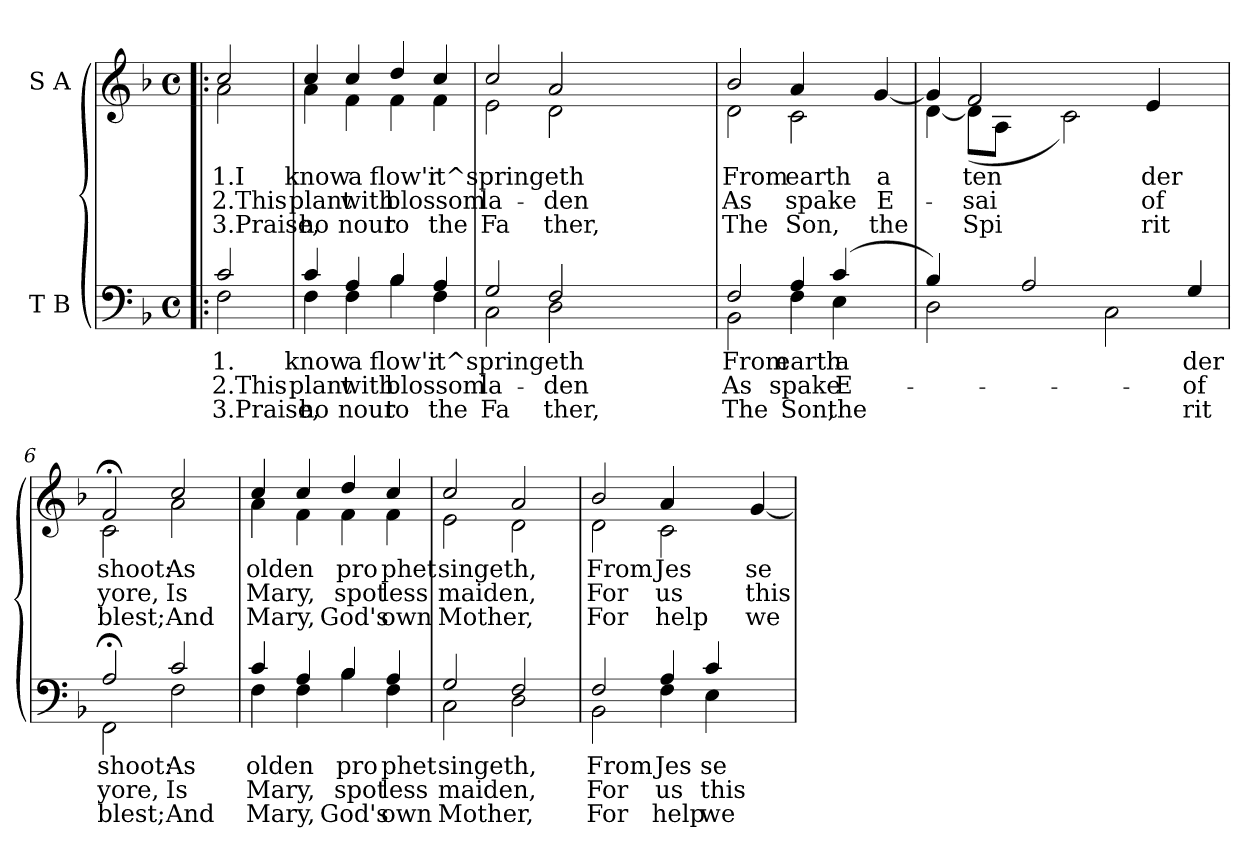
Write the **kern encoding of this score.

**kern	**text	**text	**text	**kern	**text	**text	**text
*part2	*part2	*part2	*part2	*part1	*part1	*part1	*part1
*staff2	*staff2	*staff2	*staff2	*staff1	*staff1	*staff1	*staff1
*I"T  B	*	*	*	*I"S  A	*	*	*
!!LO:PB:g=z
*stria5	*	*	*	*stria5	*	*	*
*clefF4	*	*	*	*clefG2	*	*	*
*k[b-]	*	*	*	*k[b-]	*	*	*
*F:	*	*	*	*F:	*	*	*
*M4/4	*	*	*	*M4/4	*	*	*
*met(c)	*	*	*	*met(c)	*	*	*
=1!|:	=1!|:	=1!|:	=1!|:	=1!|:	=1!|:	=1!|:	=1!|:
*^	*	*	*	*	*	*	*
!	!	!LO:LY:a:rj	!LO:LY:a:rj	!LO:LY:b:rj	!	!LO:LY:b:rj	!LO:LY:b:rj	!LO:LY:b:rj
*	*	*	*	*	*^	*	*	*
*	*	*	*	*	*	*^	*	*	*
2c/	2F\	1.	2.This	3.Praise,	2cc/	2a\	16ryy	1.I	2.This	3.Praise,
*	*	*	*	*	*MM60	*	*	*	*	*
.	.	.	.	.	.	.	4..ryy	.	.	.
=2	=2	=2	=2	=2	=2	=2	=2	=2	=2	=2
!	!	!LO:LY:a:rj	!LO:LY:a:rj	!LO:LY:b:rj	!	!	!	!LO:LY:b:rj	!LO:LY:b:rj	!LO:LY:b:rj
*	*	*	*	*	*	*v	*v	*	*	*
4c/	4F\	know	plant	ho	4cc/	4a\	know	plant	ho
!	!	!LO:LY:a:rj	!LO:LY:a:rj	!LO:LY:b:rj	!	!	!LO:LY:b:rj	!LO:LY:b:rj	!LO:LY:b:rj
4F\	4A/	a	with	nour	4cc/	4f\	a	with	nour
!	!	!LO:LY:a:rj	!LO:LY:a:rj	!LO:LY:b:rj	!	!	!LO:LY:b:rj	!LO:LY:b:rj	!LO:LY:b:rj
4B-/	4B-\	flow'r	blossom	to	4dd/	4f\	flow'r	blossom	to
!	!	!LO:LY:a:rj	!LO:LY:a:rj	!LO:LY:b:rj	!	!	!LO:LY:b:rj	!LO:LY:b:rj	!LO:LY:b:rj
4A/	4F\	it^springeth	.	the	4cc/	4f\	it^springeth	.	the
=3	=3	=3	=3	=3	=3	=3	=3	=3	=3
!	!	!LO:LY:a:rj	!LO:LY:a:rj	!LO:LY:b:rj	!	!	!LO:LY:b:rj	!LO:LY:b:rj	!LO:LY:b:rj
2G/	2C\	.	la-	-Fa	2cc/	2e\	.	la-	-Fa
!	!	!LO:LY:a:rj	!LO:LY:a:rj	!LO:LY:b:rj	!	!	!LO:LY:b:rj	!LO:LY:b:rj	!LO:LY:b:rj
2F/	2D\	.	den	ther,	2a/	2d\	.	den	ther,
=4	=4	=4	=4	=4	=4	=4	=4	=4	=4
!	!	!LO:LY:a:rj	!LO:LY:a:rj	!LO:LY:b:rj	!	!	!LO:LY:b:rj	!LO:LY:b:rj	!LO:LY:b:rj
2F/	2BB-\	From	As	The	2b-/	2d\	From	As	The
!	!	!LO:LY:a:rj	!LO:LY:a:rj	!LO:LY:b:rj	!	!	!LO:LY:b:rj	!LO:LY:b:rj	!LO:LY:b:rj
4A/	4F\	earth	spake	Son,	2c\	4a/	earth	spake	Son,
!	!	!LO:LY:a:rj	!LO:LY:a:rj	!LO:LY:b:rj	!	!	!	!	!
(>4c/	4E\	a	E-	-the	.	2ryy	.	.	.
!	!	!	!	!	!	!	!LO:LY:b:rj	!LO:LY:b:rj	!LO:LY:b:rj
4ryy	4ryy	.	.	.	[>4g/	.	a	E-	-the
=5	=5	=5	=5	=5	=5	=5	=5	=5	=5
!	!	!LO:LY:a:rj	!LO:LY:a:rj	!LO:LY:b:rj	!	!	!LO:LY:b:rj	!LO:LY:b:rj	!LO:LY:b:rj
2D\	4B-/)	.	.	.	4g/]	[<4d\	.	.	.
!	!	!	!	!	!	!	!LO:LY:b:rj	!LO:LY:b:rj	!LO:LY:b:rj
.	1.ryy	.	.	.	2f/	(<8d\L]	ten	sai	Spi
!	!	!	!	!	!	!	!LO:LY:b:rj	!LO:LY:b:rj	!LO:LY:b:rj
.	.	.	.	.	.	8A\J	.	.	.
2A/	.	.	.	.	.	4ryy	.	.	.
.	.	.	.	.	2c\)	1ryy	.	.	.
2C\	.	.	.	.	.	.	.	.	.
!	!	!	!	!	!	!	!LO:LY:b:rj	!LO:LY:b:rj	!LO:LY:b:rj
.	.	.	.	.	4e/	.	der	of	rit
!	!	!LO:LY:a:rj	!LO:LY:a:rj	!LO:LY:b:rj	!	!	!	!	!
4G/	.	der	of	rit	4ryy	.	.	.	.
=6	=6	=6	=6	=6	=6	=6	=6	=6	=6
!	!	!LO:LY:a:rj	!LO:LY:a:rj	!LO:LY:b:rj	!	!	!LO:LY:b:rj	!LO:LY:b:rj	!LO:LY:b:rj
2A;/	2FF\	shoot:	yore,	blest;	2f;</	2c\	shoot:	yore,	blest;
!	!	!LO:LY:a:rj	!LO:LY:a:rj	!LO:LY:b:rj	!	!	!LO:LY:b:rj	!LO:LY:b:rj	!LO:LY:b:rj
2c/	2F\	As	Is	And	2cc/	2a\	As	Is	And
!!LO:LB:g=z	!!
=7	=7	=7	=7	=7	=7	=7	=7	=7	=7
!	!	!LO:LY:a:rj	!LO:LY:a:rj	!LO:LY:b:rj	!	!	!LO:LY:b:rj	!LO:LY:b:rj	!LO:LY:b:rj
4c/	4F\	olden	Mary,	Mary,	4cc/	4a\	olden	Mary,	Mary,
!	!	!LO:LY:a:rj	!LO:LY:a:rj	!LO:LY:b:rj	!	!	!LO:LY:b:rj	!LO:LY:b:rj	!LO:LY:b:rj
4A/	4F\	.	.	.	4cc/	4f\	.	.	.
!	!	!LO:LY:a:rj	!LO:LY:a:rj	!LO:LY:b:rj	!	!	!LO:LY:b:rj	!LO:LY:b:rj	!LO:LY:b:rj
4B-/	4B-\	pro	spot	God's	4dd/	4f\	pro	spot	God's
!	!	!LO:LY:a:rj	!LO:LY:a:rj	!LO:LY:b:rj	!	!	!LO:LY:b:rj	!LO:LY:b:rj	!LO:LY:b:rj
4A/	4F\	phet	less	own	4cc/	4f\	phet	less	own
=8	=8	=8	=8	=8	=8	=8	=8	=8	=8
!	!	!LO:LY:a:rj	!LO:LY:a:rj	!LO:LY:b:rj	!	!	!LO:LY:b:rj	!LO:LY:b:rj	!LO:LY:b:rj
2G/	2C\	singeth,	maiden,	Mother,	2cc/	2e\	singeth,	maiden,	Mother,
!	!	!LO:LY:a:rj	!LO:LY:a:rj	!LO:LY:b:rj	!	!	!LO:LY:b:rj	!LO:LY:b:rj	!LO:LY:b:rj
2F/	2D\	.	.	.	2a/	2d\	.	.	.
=9	=9	=9	=9	=9	=9	=9	=9	=9	=9
!	!	!LO:LY:a:rj	!LO:LY:a:rj	!LO:LY:b:rj	!	!	!LO:LY:b:rj	!LO:LY:b:rj	!LO:LY:b:rj
2F/	2BB-\	From	For	For	2b-/	2d\	From	For	For
!	!	!LO:LY:a:rj	!LO:LY:a:rj	!LO:LY:b:rj	!	!	!LO:LY:b:rj	!LO:LY:b:rj	!LO:LY:b:rj
4A/	4F\	Jes	us	help	2c\	4a/	Jes	us	help
!	!	!LO:LY:a:rj	!LO:LY:a:rj	!LO:LY:b:rj	!	!	!	!	!
4c/	4E\	se	this	we	.	2ryy	.	.	.
!	!	!	!	!	!	!	!LO:LY:b:rj	!LO:LY:b:rj	!LO:LY:b:rj
4ryy	4ryy	.	.	.	[>4g/	.	se	this	we
*v	*v	*	*	*	*	*	*	*	*
*	*	*	*	*v	*v	*	*	*
=	=	=	=	=	=	=	=
*-	*-	*-	*-	*-	*-	*-	*-
